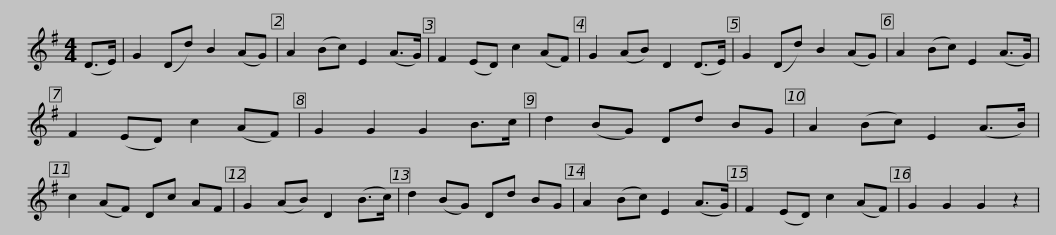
X:1
L:1/8
M:4/4
I:linebreak $
K:G
V:1 treble
V:1
 (D>E) | G2 (Dd) B2 (AG) | A2 (Bc) E2 (A>G) | F2 (ED) c2 (AF) | G2 (AB) D2 (D>E) | %5
 G2 (Dd) B2 (AG) | A2 (Bc) E2 (A>G) |$ F2 (ED) c2 (AF) | G2 G2 G2 B>c | d2 (BG) Dd BG | %10
 A2 (Bc) E2 (A>B) | c2 (AF) Dc AF | G2 (AB) D2 (B>c) | d2 (BG) Dd BG |$ A2 (Bc) E2 (A>G) | %15
 F2 (ED) c2 (AF) | G2 G2 G2 z2 | %17
